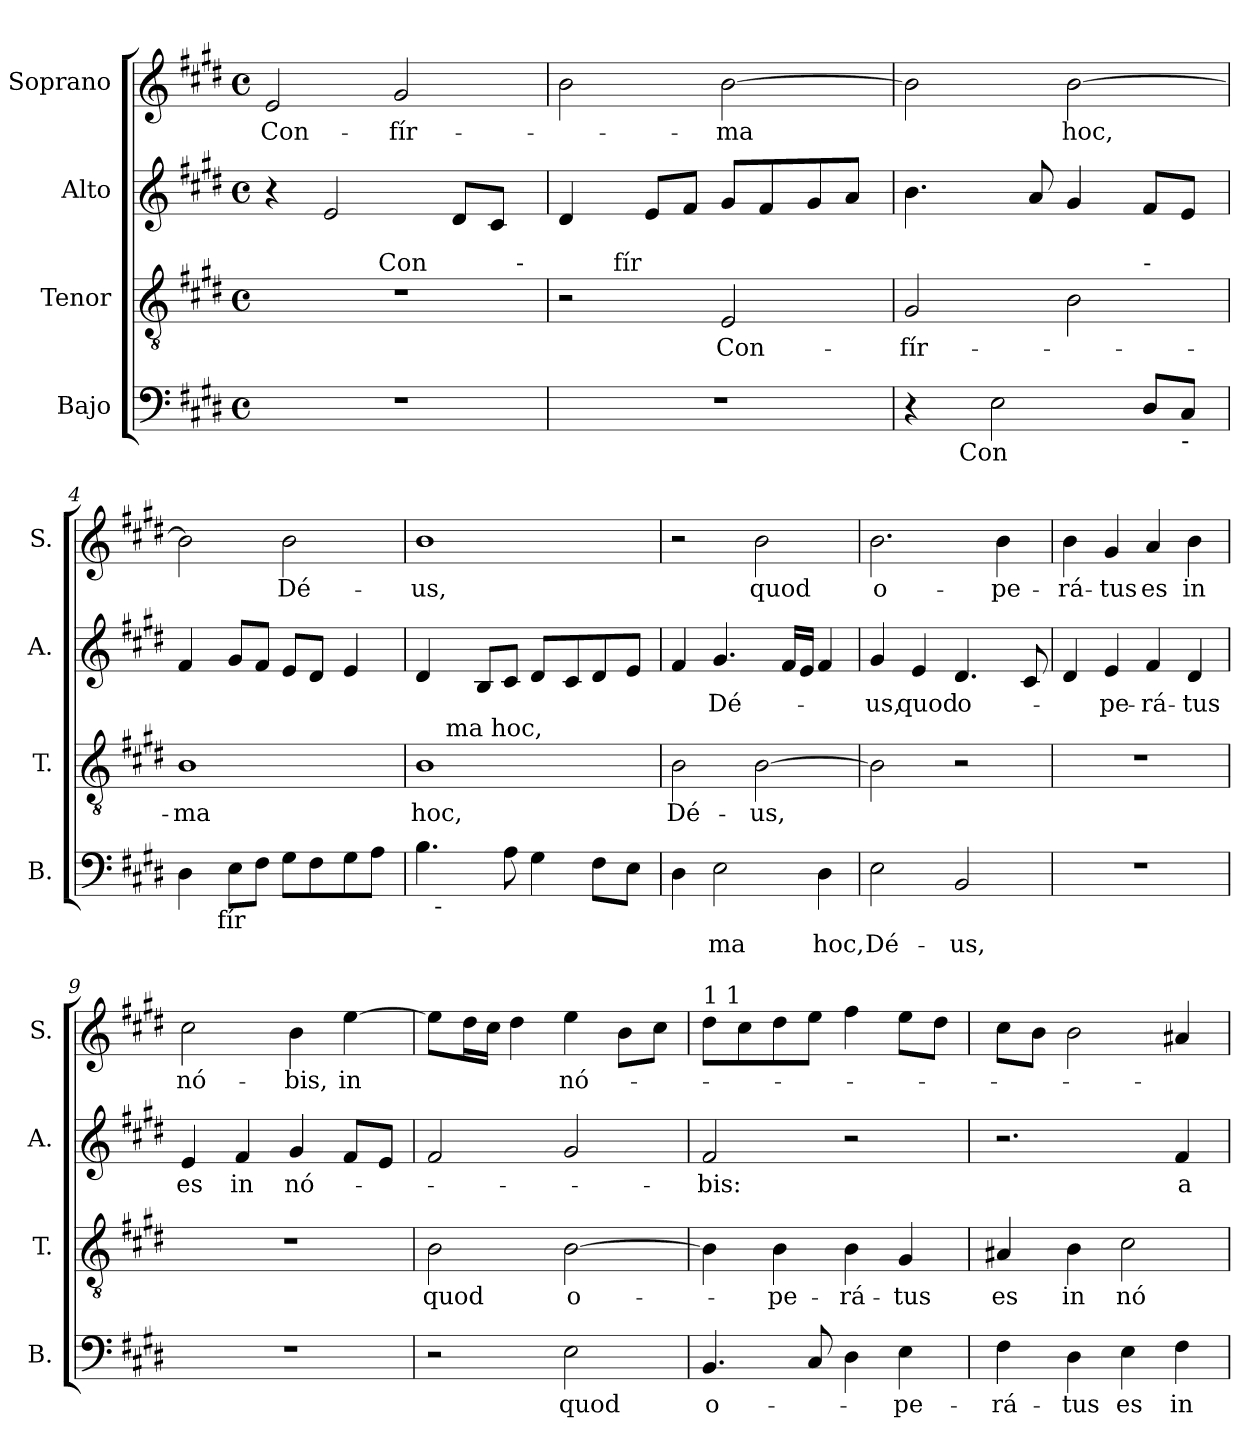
**kern	**text	**kern	**text	**kern	**text	**kern	**text
*part4	*part4	*part3	*part3	*part2	*part2	*part1	*part1
*staff4	*staff4	*staff3	*staff3	*staff2	*staff2	*staff1	*staff1
*I"Bajo	*	*I"Tenor	*	*I"Alto	*	*I"Soprano	*
*I'B.	*	*I'T.	*	*I'A.	*	*I'S.	*
*clefF4	*	*clefGv2	*	*clefG2	*	*clefG2	*
*k[f#c#g#d#]	*	*k[f#c#g#d#]	*	*k[f#c#g#d#]	*	*k[f#c#g#d#]	*
*E:	*	*E:	*	*E:	*	*E:	*
*M4/4	*	*M4/4	*	*M4/4	*	*M4/4	*
*met(c)	*	*met(c)	*	*met(c)	*	*met(c)	*
=1	=1	=1	=1	=1	=1	=1	=1
!	!	!	!	!	!	!	!LO:LY:b
*	*	*^	*	*	*	*	*
*	*	*	*^	*	*	*	*	*
1r	.	1r	4...ryy	2...ryy	.	4r	.	2e/	Con-
.	.	.	.	.	.	2e/	.	.	.
!	!	!	!LO:TX:a:t=Con	!	!	!	!	!	!
.	.	.	2ryy	.	.	.	.	.	.
!	!	!	!	!	!	!	!	!	!LO:LY:b
.	.	.	.	.	.	.	.	2g#/	-fír-
.	.	.	.	.	.	8d#/L	.	.	.
.	.	.	.	.	.	8c#/J	.	.	.
!	!	!	!	!LO:TX:a:t=-	!	!	!	!	!
.	.	.	.	16ryy	.	.	.	.	.
.	.	.	32ryy	.	.	.	.	.	.
*	*	*	*v	*v	*	*	*	*	*
=2	=2	=2	=2	=2	=2	=2	=2	=2
1r	.	2r	8ryy	.	4d#/	.	2b\	.
.	.	.	32ryy	.	.	.	.	.
!	!	!	!LO:TX:a:t=fír	!	!	!	!	!
.	.	.	2ryy	.	.	.	.	.
.	.	.	.	.	8e/L	.	.	.
.	.	.	.	.	8f#/J	.	.	.
!	!	!	!	!LO:LY:b	!	!	!	!LO:LY:b
.	.	2E/	.	Con-	8g#/L	.	[>2b\	-ma
.	.	.	.	.	8f#/	.	.	.
.	.	.	4ryy	.	.	.	.	.
.	.	.	.	.	8g#/	.	.	.
.	.	.	.	.	8a/J	.	.	.
.	.	.	16.ryy	.	.	.	.	.
=3	=3	=3	=3	=3	=3	=3	=3	=3
!	!	!	!	!LO:LY:b	!	!	!	!
*^	*	*	*	*	*	*	*	*
4r	8ryy	.	2G#/	2.ryy	-fír-	4.b\	.	2b\]	.
.	32ryy	.	.	.	.	.	.	.	.
!	!LO:TX:b:t=Con	!	!	!	!	!	!	!	!
.	2ryy	.	.	.	.	.	.	.	.
2E\	.	.	.	.	.	.	.	.	.
.	.	.	.	.	.	8a/	.	.	.
!	!	!	!	!	!	!	!	!	!LO:LY:b
.	.	.	2B\	.	.	4g#/	.	[>2b\	hoc,
.	4ryy	.	.	.	.	.	.	.	.
!	!	!	!	!LO:TX:a:t=-	!	!	!	!	!
8D#/L	.	.	.	4ryy	.	8f#/L	.	.	.
!LO:TX:b:t=-	!	!	!	!	!	!	!	!	!
8C#/J	.	.	.	.	.	8e/J	.	.	.
.	16.ryy	.	.	.	.	.	.	.	.
=4	=4	=4	=4	=4	=4	=4	=4	=4	=4
!	!	!	!	!	!LO:LY:b	!	!	!	!
*	*	*	*v	*v	*	*	*	*	*
4D#\	8..ryy	.	1B	-ma	4f#/	.	2b\]	.
!	!LO:TX:b:t=fír	!	!	!	!	!	!	!
.	2ryy	.	.	.	.	.	.	.
8E\L	.	.	.	.	8g#/L	.	.	.
8F#\J	.	.	.	.	8f#/J	.	.	.
!	!	!	!	!	!	!	!	!LO:LY:b
8G#\L	.	.	.	.	8e/L	.	2b\	Dé-
8F#\	.	.	.	.	8d#/J	.	.	.
.	4ryy	.	.	.	.	.	.	.
8G#\	.	.	.	.	4e/	.	.	.
8A\J	.	.	.	.	.	.	.	.
.	32ryy	.	.	.	.	.	.	.
=5	=5	=5	=5	=5	=5	=5	=5	=5
!	!	!	!	!LO:LY:b	!	!	!	!LO:LY:b
*	*	*	*^	*	*	*	*	*
4.B\	16ryy	.	1B	16.ryy	hoc,	4d#/	.	1b	-us,
!	!LO:TX:b:t=-	!	!	!	!	!	!	!	!
.	2...ryy	.	.	.	.	.	.	.	.
!	!	!	!	!LO:TX:a:t=ma hoc,	!	!	!	!	!
.	.	.	.	2ryy	.	.	.	.	.
.	.	.	.	.	.	8B/L	.	.	.
8A\	.	.	.	.	.	8c#/J	.	.	.
4G#\	.	.	.	.	.	8d#/L	.	.	.
.	.	.	.	4ryy	.	.	.	.	.
.	.	.	.	.	.	8c#/	.	.	.
8F#\L	.	.	.	.	.	8d#/	.	.	.
.	.	.	.	8ryy	.	.	.	.	.
8E\J	.	.	.	.	.	8e/J	.	.	.
.	.	.	.	32ryy	.	.	.	.	.
!!LO:LB:g=z
=6	=6	=6	=6	=6	=6	=6	=6	=6	=6
!	!	!	!	!	!LO:LY:b	!	!	!	!
*v	*v	*	*	*	*	*	*	*	*
*	*	*v	*v	*	*	*	*	*
4D#\	.	2B\	Dé-	4f#/	.	2r	.
!	!LO:LY:b	!	!	!	!LO:LY:b	!	!
2E\	ma	.	.	4.g#/	Dé-	.	.
!	!	!	!LO:LY:b	!	!	!	!LO:LY:b
.	.	[>2B\	-us,	.	.	2b\	quod
.	.	.	.	16f#/LL	.	.	.
.	.	.	.	16e/JJ	.	.	.
!	!LO:LY:b	!	!	!	!	!	!
4D#\	hoc,	.	.	4f#/	.	.	.
=7	=7	=7	=7	=7	=7	=7	=7
!	!LO:LY:b	!	!	!	!LO:LY:b	!	!LO:LY:b
2E\	Dé-	2B\]	.	4g#/	-us,	2.b\	o-
!	!	!	!	!	!LO:LY:b	!	!
.	.	.	.	4e/	quod	.	.
!	!LO:LY:b	!	!	!	!LO:LY:b	!	!
2BB/	-us,	2r	.	4.d#/	o-	.	.
!	!	!	!	!	!	!	!LO:LY:b
.	.	.	.	.	.	4b\	-pe-
.	.	.	.	8c#/	.	.	.
=8	=8	=8	=8	=8	=8	=8	=8
!	!	!	!	!	!	!	!LO:LY:b
1r	.	1r	.	4d#/	.	4b\	-rá-
!	!	!	!	!	!LO:LY:b	!	!LO:LY:b
.	.	.	.	4e/	-pe-	4g#/	-tus
!	!	!	!	!	!LO:LY:b	!	!LO:LY:b
.	.	.	.	4f#/	-rá-	4a/	es
!	!	!	!	!	!LO:LY:b	!	!LO:LY:b
.	.	.	.	4d#/	-tus	4b\	in
=9	=9	=9	=9	=9	=9	=9	=9
!	!	!	!	!	!LO:LY:b	!	!LO:LY:b
1r	.	1r	.	4e/	es	2cc#\	nó-
!	!	!	!	!	!LO:LY:b	!	!
.	.	.	.	4f#/	in	.	.
!	!	!	!	!	!LO:LY:b	!	!LO:LY:b
.	.	.	.	4g#/	nó-	4b\	-bis,
!	!	!	!	!	!	!	!LO:LY:b
.	.	.	.	8f#/L	.	[>4ee\	in
.	.	.	.	8e/J	.	.	.
=10	=10	=10	=10	=10	=10	=10	=10
!	!	!	!LO:LY:b	!	!	!	!
2r	.	2B\	quod	2f#/	.	8ee\L]	.
.	.	.	.	.	.	16dd#\L	.
.	.	.	.	.	.	16cc#\JJ	.
.	.	.	.	.	.	4dd#\	.
!	!LO:LY:b	!	!LO:LY:b	!	!	!	!LO:LY:b
2E\	quod	[>2B\	o-	2g#/	.	4ee\	nó-
.	.	.	.	.	.	8b\L	.
.	.	.	.	.	.	8cc#\J	.
!!LO:PB:g=z
=11	=11	=11	=11	=11	=11	=11	=11
!	!	!	!	!	!	!LO:TX:a:t=1 1	!
!	!LO:LY:b	!	!	!	!LO:LY:b	!	!
4.BB/	o-	4B\]	.	2f#/	-bis:	8dd#\L	.
.	.	.	.	.	.	8cc#\	.
!	!	!	!LO:LY:b	!	!	!	!
.	.	4B\	-pe-	.	.	8dd#\	.
8C#/	.	.	.	.	.	8ee\J	.
!	!	!	!LO:LY:b	!	!	!	!
4D#\	.	4B\	-rá-	2r	.	4ff#\	.
!	!LO:LY:b	!	!LO:LY:b	!	!	!	!
4E\	-pe-	4G#/	-tus	.	.	8ee\L	.
.	.	.	.	.	.	8dd#\J	.
=12	=12	=12	=12	=12	=12	=12	=12
!	!LO:LY:b	!	!LO:LY:b	!	!	!	!
4F#\	-rá-	4A#X/	es	2.r	.	8cc#\L	.
.	.	.	.	.	.	8b\J	.
!	!LO:LY:b	!	!LO:LY:b	!	!	!	!
4D#\	-tus	4B\	in	.	.	2b\	.
!	!LO:LY:b	!	!LO:LY:b	!	!	!	!
4E\	es	2c#\	nó-	.	.	.	.
!	!LO:LY:b	!	!	!	!LO:LY:b	!	!
4F#\	in	.	.	4f#/	a	4a#X/	.
=	=	=	=	=	=	=	=
*-	*-	*-	*-	*-	*-	*-	*-
